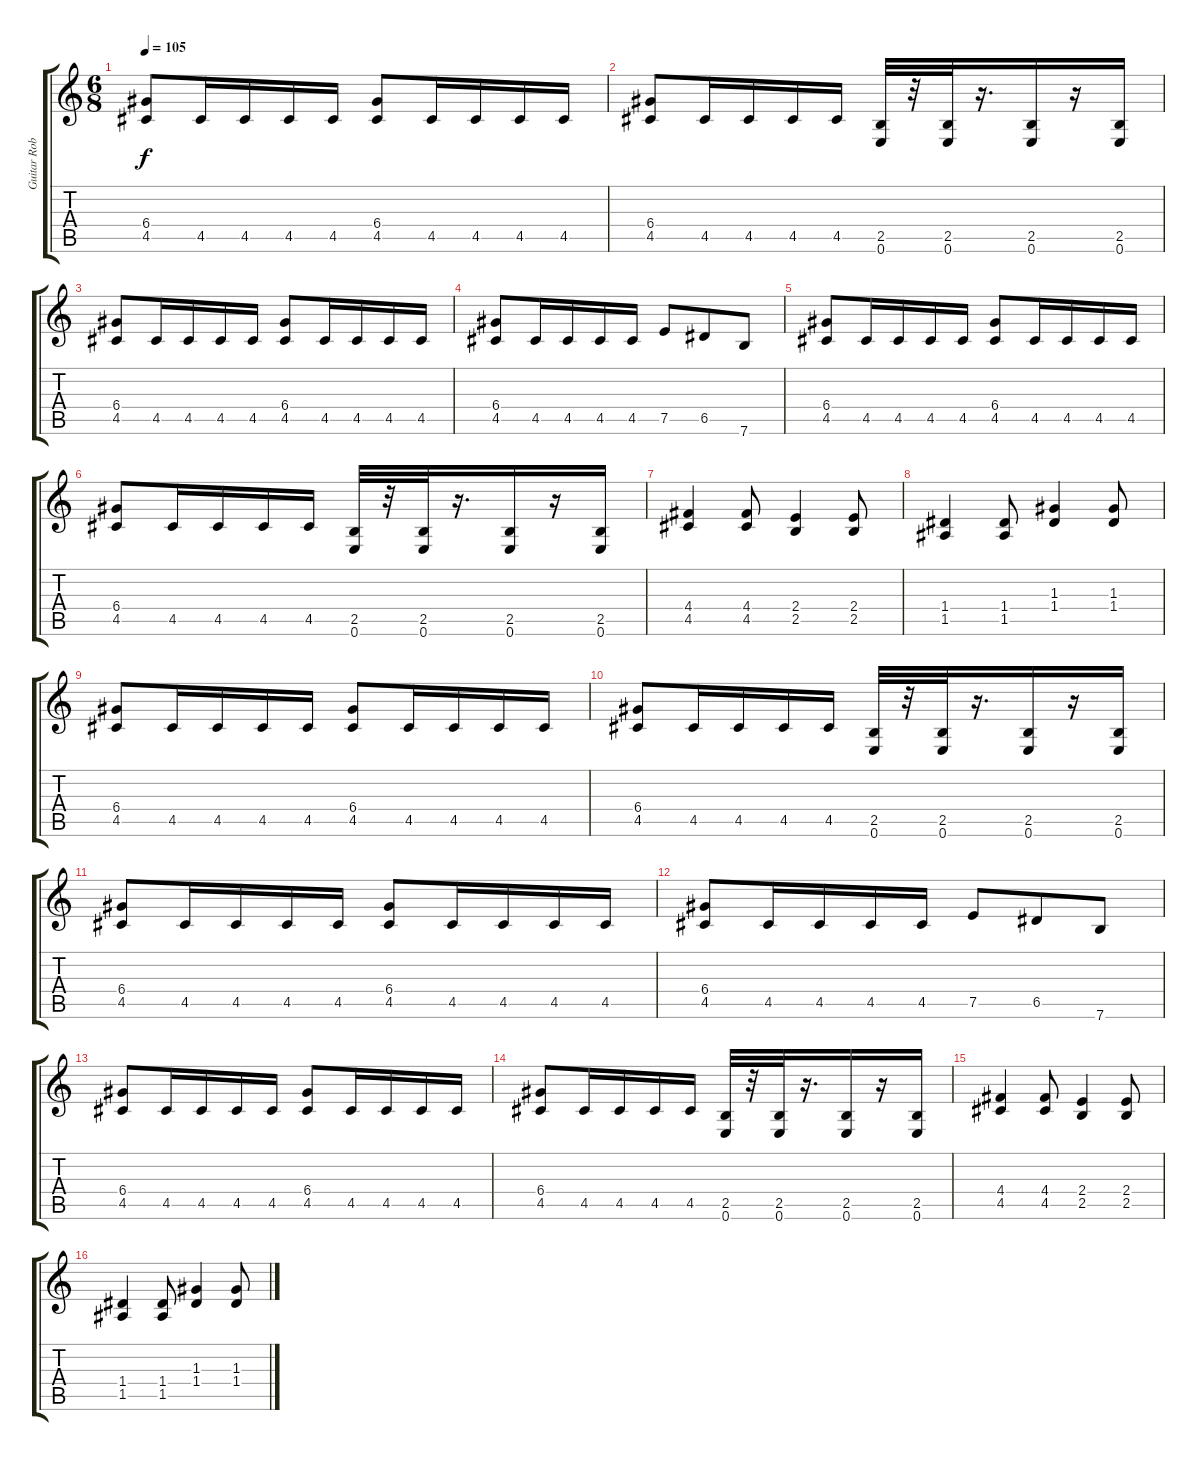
\track ("Guitar Robert Westerholt" "Guitar Rob") {instrument distortionguitar}
\staff {score tabs}
\tuning (E4 B3 G3 D3 A2 E2) {hide}
\ts (6 8)
\tempo 105
\clef g2
\ks c
(6.4 4.5).8{dy f instrument distortionguitar} 4.5.16 4.5.16 4.5.16 4.5.16 (6.4 4.5).8 4.5.16 4.5.16 4.5.16 4.5.16 |
(6.4 4.5).8 4.5.16 4.5.16 4.5.16 4.5.16 (2.5 0.6).32 r.32 (2.5 0.6).32 r.16{d} (2.5 0.6).16 r.16 (2.5 0.6).16 |
(6.4 4.5).8 4.5.16 4.5.16 4.5.16 4.5.16 (6.4 4.5).8 4.5.16 4.5.16 4.5.16 4.5.16 |
(6.4 4.5).8 4.5.16 4.5.16 4.5.16 4.5.16 7.5.8 6.5.8 7.6.8 |
(6.4 4.5).8{instrument distortionguitar} 4.5.16 4.5.16 4.5.16 4.5.16 (6.4 4.5).8 4.5.16 4.5.16 4.5.16 4.5.16 |
(6.4 4.5).8 4.5.16 4.5.16 4.5.16 4.5.16 (2.5 0.6).32 r.32 (2.5 0.6).32 r.16{d} (2.5 0.6).16 r.16 (2.5 0.6).16 |
(4.4 4.5).4 (4.4 4.5).8 (2.4 2.5).4 (2.4 2.5).8 |
(1.4 1.5).4 (1.4 1.5).8 (1.3 1.4).4 (1.3 1.4).8 |
(6.4 4.5).8{instrument distortionguitar} 4.5.16 4.5.16 4.5.16 4.5.16 (6.4 4.5).8 4.5.16 4.5.16 4.5.16 4.5.16 |
(6.4 4.5).8 4.5.16 4.5.16 4.5.16 4.5.16 (2.5 0.6).32 r.32 (2.5 0.6).32 r.16{d} (2.5 0.6).16 r.16 (2.5 0.6).16 |
(6.4 4.5).8 4.5.16 4.5.16 4.5.16 4.5.16 (6.4 4.5).8 4.5.16 4.5.16 4.5.16 4.5.16 |
(6.4 4.5).8 4.5.16 4.5.16 4.5.16 4.5.16 7.5.8 6.5.8 7.6.8 |
(6.4 4.5).8{instrument distortionguitar} 4.5.16 4.5.16 4.5.16 4.5.16 (6.4 4.5).8 4.5.16 4.5.16 4.5.16 4.5.16 |
(6.4 4.5).8 4.5.16 4.5.16 4.5.16 4.5.16 (2.5 0.6).32 r.32 (2.5 0.6).32 r.16{d} (2.5 0.6).16 r.16 (2.5 0.6).16 |
(4.4 4.5).4 (4.4 4.5).8 (2.4 2.5).4 (2.4 2.5).8 |
(1.4 1.5).4 (1.4 1.5).8 (1.3 1.4).4 (1.3 1.4).8
